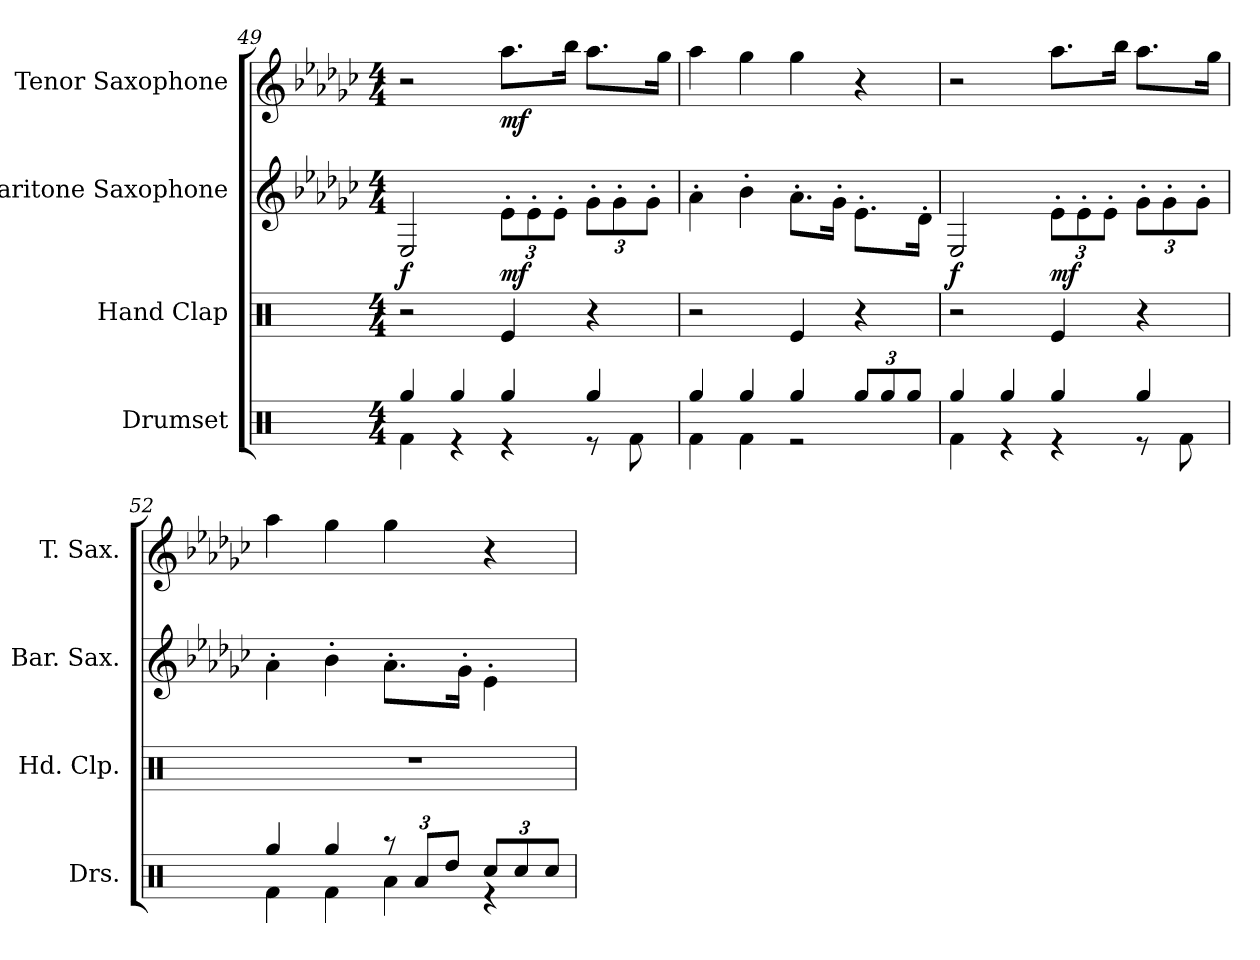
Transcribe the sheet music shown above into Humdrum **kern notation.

**kern	**kern	**kern	**dynam	**kern	**dynam
*part4	*part3	*part2	*part2	*part1	*part1
*staff4	*staff3	*staff2	*staff2	*staff1	*staff1
*I"Drumset	*I"Hand Clap	*I"Baritone Saxophone	*	*I"Tenor Saxophone	*
*I'Drs.	*I'Hd. Clp.	*I'Bar. Sax.	*	*I'T. Sax.	*
*clefX	*clefX	*clefG2	*	*clefG2	*
*	*	*ITrd12c21	*	*ITrd8c14	*
*k[]	*k[]	*k[b-e-a-d-g-c-]	*	*k[b-e-a-d-g-c-]	*
*M4/4	*M4/4	*M4/4	*	*M4/4	*
=49	=49	=49	=49	=49	=49
*^	*	*	*	*	*
!	!	!	!	!LO:DY:b	!	!
4Rgg/	4Rf\	2r	2EE-/	f	2r	.
4Rgg/	4r	.	.	.	.	.
*	*	*	*Xbrackettup	*	*	*
!	!	!	!	!LO:DY:b	!	!LO:DY:b
4Rgg/	4r	4Re/	12E-'\L	mf	8.a-\L	mf
.	.	.	12E-'\	.	.	.
.	.	.	12E-'\J	.	.	.
.	.	.	.	.	16b-\Jk	.
4Rgg/	8r	4r	12G-'\L	.	8.a-\L	.
.	.	.	12G-'\	.	.	.
.	8Rf\	.	.	.	.	.
.	.	.	12G-'\J	.	.	.
.	.	.	.	.	16g-\Jk	.
=50	=50	=50	=50	=50	=50	=50
4Rgg/	4Rf\	2r	4A-'\	.	4a-\	.
4Rgg/	4Rf\	.	4B-'\	.	4g-\	.
4Rgg/	2r	4Re/	8.A-'\L	.	4g-\	.
.	.	.	16G-'\Jk	.	.	.
*Xbrackettup	*	*	*	*	*	*
12Rgg/L	.	4r	8.E-'\L	.	4r	.
12Rgg/	.	.	.	.	.	.
12Rgg/J	.	.	.	.	.	.
.	.	.	16D-'\Jk	.	.	.
!!LO:LB:g=z
=51	=51	=51	=51	=51	=51	=51
!	!	!	!	!LO:DY:b	!	!
4Rgg/	4Rf\	2r	2EE-/	f	2r	.
4Rgg/	4r	.	.	.	.	.
!	!	!	!	!LO:DY:b	!	!
4Rgg/	4r	4Re/	12E-'\L	mf	8.a-\L	.
.	.	.	12E-'\	.	.	.
.	.	.	12E-'\J	.	.	.
.	.	.	.	.	16b-\Jk	.
4Rgg/	8r	4r	12G-'\L	.	8.a-\L	.
.	.	.	12G-'\	.	.	.
.	8Rf\	.	.	.	.	.
.	.	.	12G-'\J	.	.	.
.	.	.	.	.	16g-\Jk	.
=52	=52	=52	=52	=52	=52	=52
4Rgg/	4Rf\	1r	4A-'\	.	4a-\	.
4Rgg/	4Rf\	.	4B-'\	.	4g-\	.
12r	4Ra\	.	8.A-'\L	.	4g-\	.
12Ra/L	.	.	.	.	.	.
12Rdd/J	.	.	.	.	.	.
.	.	.	16G-'\Jk	.	.	.
12Rcc/L	4r	.	4E-'\	.	4r	.
12Rcc/	.	.	.	.	.	.
12Rcc/J	.	.	.	.	.	.
*v	*v	*	*	*	*	*
=	=	=	=	=	=
*-	*-	*-	*-	*-	*-
